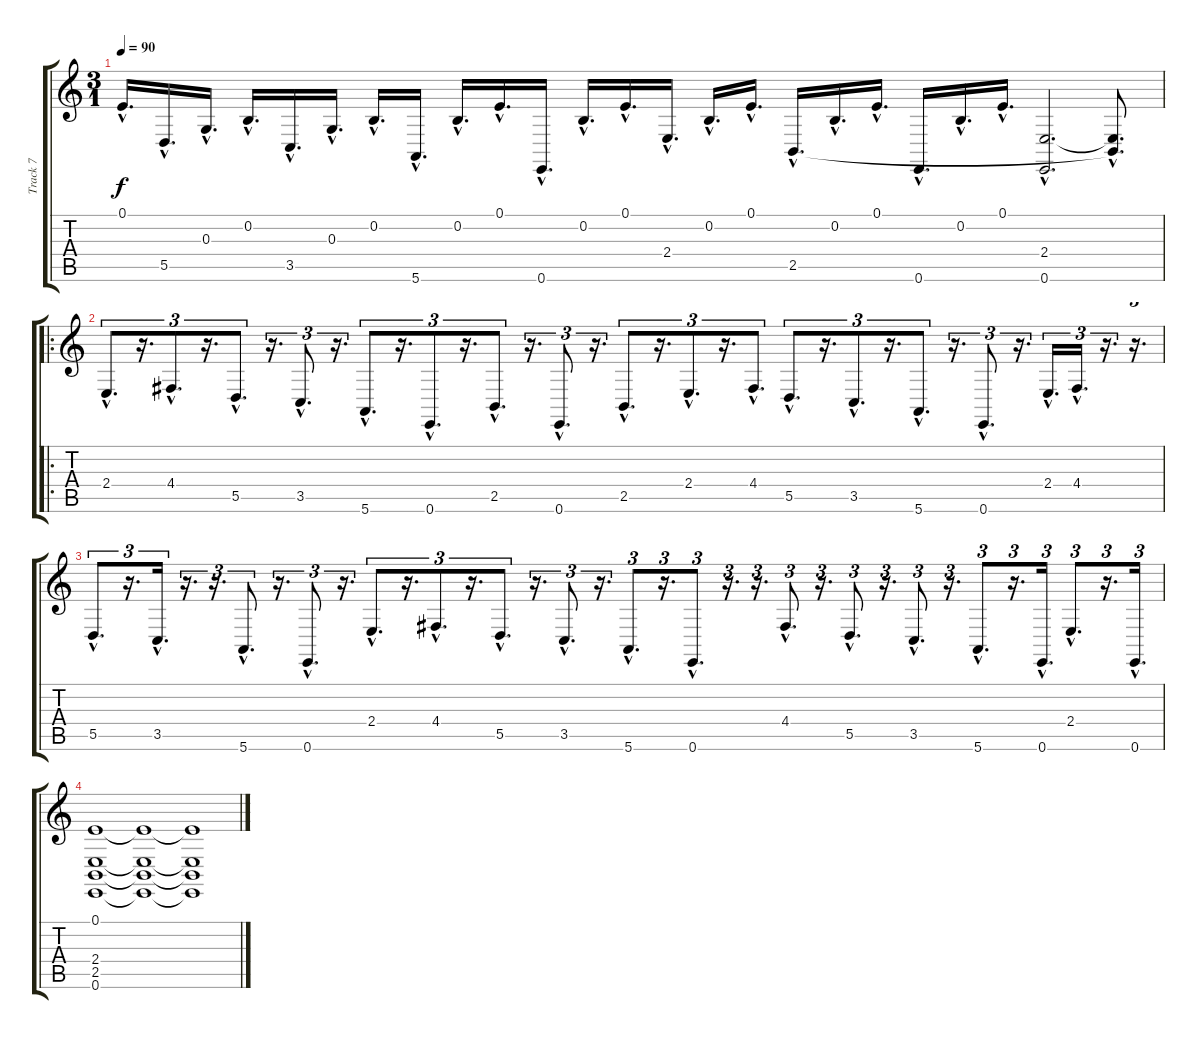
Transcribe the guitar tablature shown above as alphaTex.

\track ("Track 7" "Track 7") {instrument fx5brightness}
\staff {score tabs}
\tuning (E4 B3 G3 D3 A2 E2) {hide}
\ts (3 1)
\tempo 90
\clef g2
\ks c
0.1{hac}.16{d dy f} 5.5{hac}.16{d} 0.3{hac}.16{d} 0.2{hac}.16{d} 3.5{hac}.16{d} 0.3{hac}.16{d} 0.2{hac}.16{d} 5.6{hac}.16{d} 0.2{hac}.16{d} 0.1{hac}.16{d} 0.6{hac}.16{d} 0.2{hac}.16{d} 0.1{hac}.16{d} 2.4{hac}.16{d} 0.2{hac}.16{d} 0.1{hac}.16{d} 2.5{hac}.16{d} 0.2{hac}.16{d} 0.1{hac}.16{d} 0.6{hac}.16{d} 0.2{hac}.16{d} 0.1{hac}.16{d} (2.4{hac} 0.6{hac}).2{d} (2.4{hac t} 2.5{hac t}).8{d} |
\ro
2.4{hac}.8{d tu (3 2)} r.16{d tu (3 2)} 4.4{hac}.8{d tu (3 2)} r.16{d tu (3 2)} 5.5{hac}.8{d tu (3 2)} r.16{d tu (3 2)} 3.5{hac}.8{d tu (3 2)} r.16{d tu (3 2)} 5.6{hac}.8{d tu (3 2)} r.16{d tu (3 2)} 0.6{hac}.8{d tu (3 2)} r.16{d tu (3 2)} 2.5{hac}.8{d tu (3 2)} r.16{d tu (3 2)} 0.6{hac}.8{d tu (3 2)} r.16{d tu (3 2)} 2.5{hac}.8{d tu (3 2)} r.16{d tu (3 2)} 2.4{hac}.8{d tu (3 2)} r.16{d tu (3 2)} 4.4{hac}.8{d tu (3 2)} 5.5{hac}.8{d tu (3 2)} r.16{d tu (3 2)} 3.5{hac}.8{d tu (3 2)} r.16{d tu (3 2)} 5.6{hac}.8{d tu (3 2)} r.16{d tu (3 2)} 0.6{hac}.8{d tu (3 2)} r.16{d tu (3 2)} 2.4{hac}.16{d tu (3 2)} 4.4{hac}.16{d tu (3 2)} r.16{d tu (3 2)} r.16{d tu (3 2)} |
5.5{hac}.8{d tu (3 2)} r.16{d tu (3 2)} 3.5{hac}.16{d tu (3 2)} r.16{d tu (3 2)} r.16{d tu (3 2)} 5.6{hac}.8{d tu (3 2)} r.16{d tu (3 2)} 0.6{hac}.8{d tu (3 2)} r.16{d tu (3 2)} 2.4{hac}.8{d tu (3 2)} r.16{d tu (3 2)} 4.4{hac}.8{d tu (3 2)} r.16{d tu (3 2)} 5.5{hac}.8{d tu (3 2)} r.16{d tu (3 2)} 3.5{hac}.8{d tu (3 2)} r.16{d tu (3 2)} 5.6{hac}.8{d tu (3 2)} r.16{d tu (3 2)} 0.6{hac}.8{d tu (3 2)} r.16{d tu (3 2)} r.16{d tu (3 2)} 4.4{hac}.8{d tu (3 2)} r.16{d tu (3 2)} 5.5{hac}.8{d tu (3 2)} r.16{d tu (3 2)} 3.5{hac}.8{d tu (3 2)} r.16{d tu (3 2)} 5.6{hac}.8{d tu (3 2)} r.16{d tu (3 2)} 0.6{hac}.16{d tu (3 2)} 2.4{hac}.8{d tu (3 2)} r.16{d tu (3 2)} 0.6{hac}.16{d tu (3 2)} |
(0.1 2.4 2.5 0.6).1 (0.1{t} 2.4{t} 2.5{t} 0.6{t}).1 (0.1{t} 2.4{t} 2.5{t} 0.6{t}).1
